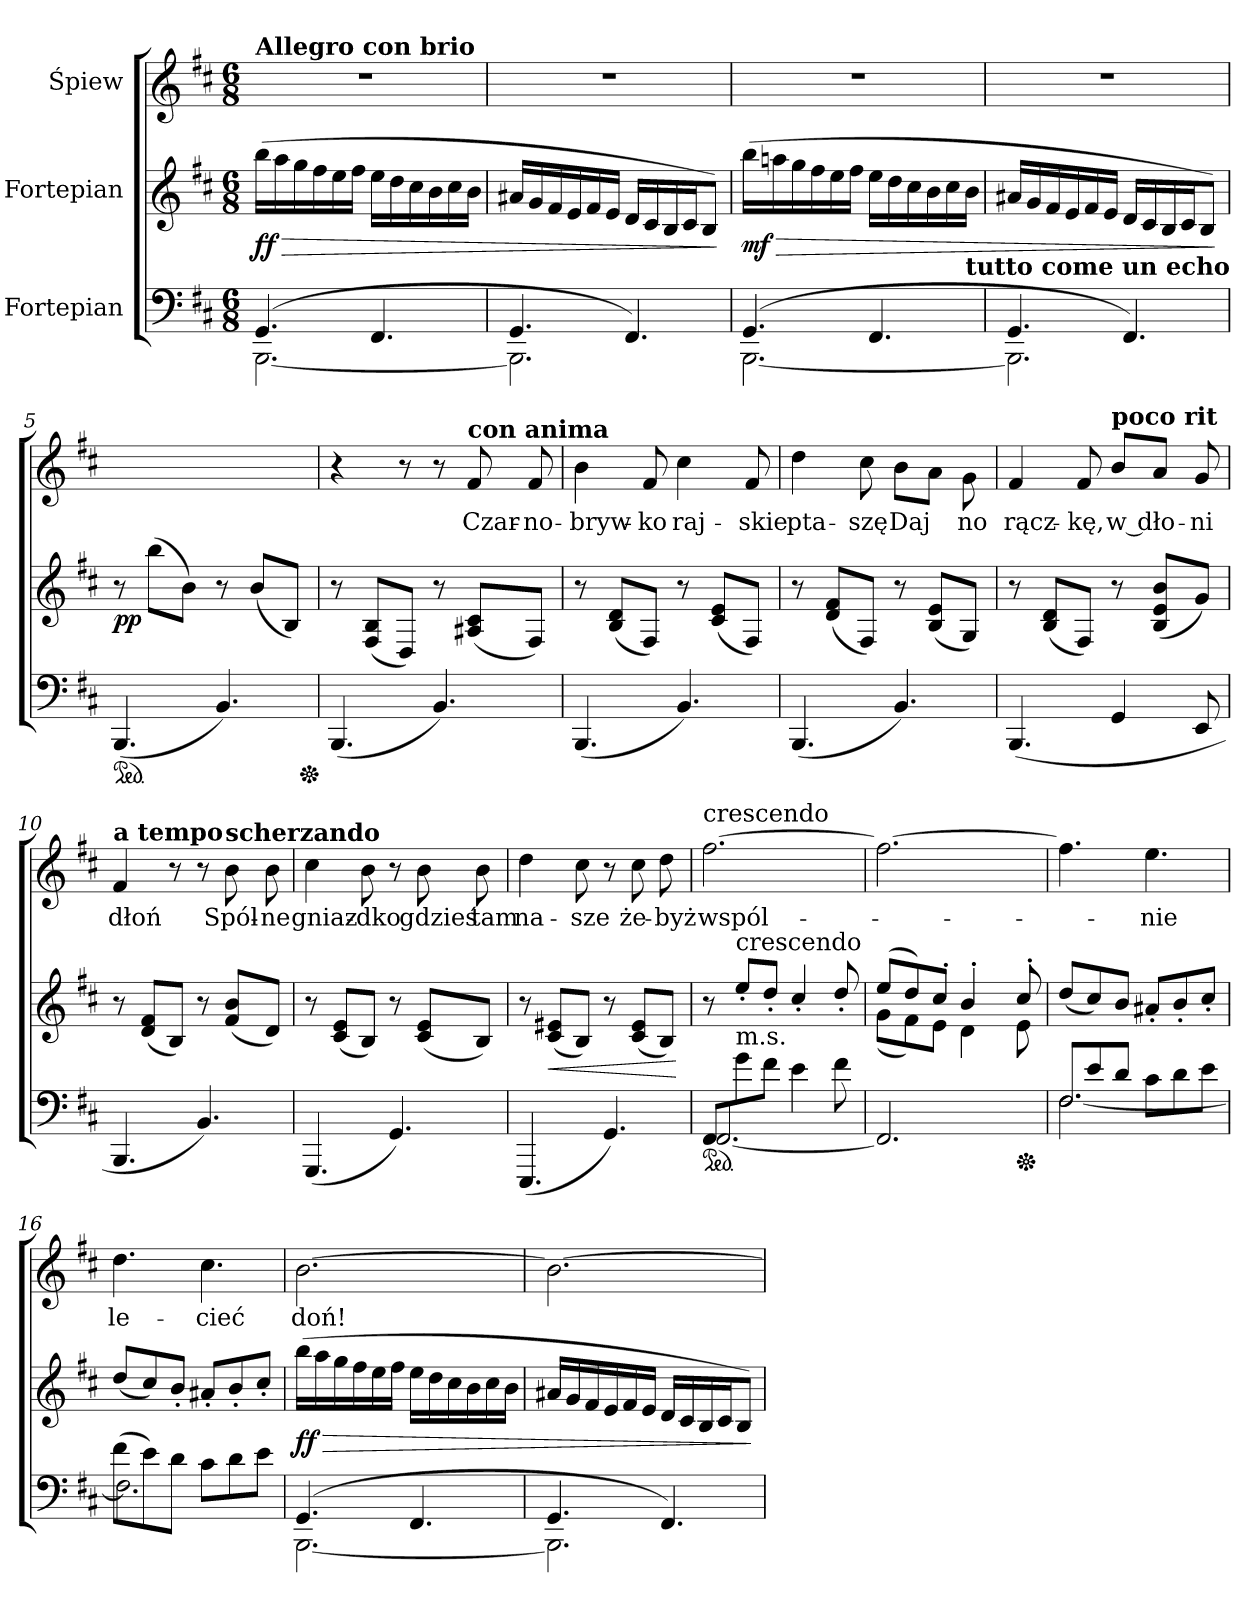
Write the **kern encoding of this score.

**kern	**kern	**dynam	**kern	**text
*part3	*part2	*part2	*part1	*part1
*staff3	*staff2	*staff2	*staff1	*staff1
*I"Fortepian	*I"Fortepian	*	*I"Śpiew	*
*clefF4	*clefG2	*	*clefG2	*
*k[f#c#]	*k[f#c#]	*	*k[f#c#]	*
*b:	*b:	*	*b:	*
*M6/8	*M6/8	*	*M6/8	*
=1	=1	=1	=1	=1
*^	*	*	*	*
!	!	!	!	!LO:TX:a:B:t=Allegro con brio	!
!	!	!	!LO:HP:b	!	!
(4.GG/	[2.BBB\	(16bb\LL	> ff	2.r	.
.	.	16aa\	.	.	.
.	.	16gg\	.	.	.
.	.	16ff#\	.	.	.
.	.	16ee\	.	.	.
.	.	16ff#\JJ	.	.	.
4.FF#/	.	16ee\LL	.	.	.
.	.	16dd\	.	.	.
.	.	16cc#\	.	.	.
.	.	16b\	.	.	.
.	.	16cc#\	.	.	.
.	.	16b\JJ	.	.	.
=2	=2	=2	=2	=2	=2
4.GG/	2.BBB\]	16a#X/LL	.	2.r	.
.	.	16g/	.	.	.
.	.	16f#/	.	.	.
.	.	16e/	.	.	.
.	.	16f#/	.	.	.
.	.	16e/JJ	.	.	.
4.FF#/)	.	16d/LL	.	.	.
.	.	16c#/	.	.	.
.	.	16B/	.	.	.
.	.	16c#/J	.	.	.
.	.	8B/J)	.	.	.
*v	*v	*	*	*	*
.	.	]	.	.
=3	=3	=3	=3	=3
*^	*	*	*	*
!	!	!	!LO:HP:b	!	!
(4.GG/	[2.BBB\	(16bb\LL	> mf	2.r	.
.	.	16aan\	.	.	.
.	.	16gg\	.	.	.
.	.	16ff#\	.	.	.
.	.	16ee\	.	.	.
.	.	16ff#\JJ	.	.	.
4.FF#/	.	16ee\LL	.	.	.
.	.	16dd\	.	.	.
.	.	16cc#\	.	.	.
.	.	16b\	.	.	.
.	.	16cc#\	.	.	.
!	!	!LO:TX:b:B:t=tutto come un echo	!	!	!
.	.	16b\JJ	.	.	.
=4	=4	=4	=4	=4	=4
4.GG/	2.BBB\]	16a#X/LL	.	2.r	.
.	.	16g/	.	.	.
.	.	16f#/	.	.	.
.	.	16e/	.	.	.
.	.	16f#/	.	.	.
.	.	16e/JJ	.	.	.
4.FF#/)	.	16d/LL	.	.	.
.	.	16c#/	.	.	.
.	.	16B/	.	.	.
.	.	16c#/J	.	.	.
.	.	8B/J)	.	.	.
*v	*v	*	*	*	*
.	.	]	.	.
=5	=5	=5	=5	=5
*ped	*	*	*	*
(4.BBB/	8r	pp	2.ryy	.
.	(8bb\L	.	.	.
.	8b\J)	.	.	.
4.BB/)	8r	.	.	.
.	(8b/L	.	.	.
.	8B/J)	.	.	.
*Xped	*	*	*	*
=6	=6	=6	=6	=6
(4.BBB/	8r	.	4r	.
.	(8F#/ 8B/L	.	.	.
.	8D/J)	.	8r	.
4.BB/)	8r	.	8r	.
!	!	!	!LO:TX:a:B:t=con anima	!
.	(8A#X/ 8c#/L	.	8f#/	Czar-
.	8F#/J)	.	8f#/	-no-
=7	=7	=7	=7	=7
(4.BBB/	8r	.	4b\	-bryw-
.	(8B/ 8d/L	.	.	.
.	8F#/J)	.	8f#/	-ko
4.BB/)	8r	.	4cc#\	raj-
.	(8c#/ 8e/L	.	.	.
.	8F#/J)	.	8f#/	-skie
=8	=8	=8	=8	=8
(4.BBB/	8r	.	4dd\	pta-
.	(8d/ 8f#/L	.	.	.
.	8F#/J)	.	8cc#\	-szę
4.BB/)	8r	.	8b\L	Daj
.	(8B/ 8e/L	.	8a\J	.
.	8G/J)	.	8g\	no
=9	=9	=9	=9	=9
(4.BBB/	8r	.	4f#/	rącz-
.	(8B/ 8d/L	.	.	.
.	8F#/J)	.	8f#/	-kę,
!	!	!	!LO:TX:a:B:t=poco rit	!
4GG/	8r	.	8b/L	w dło-
.	(8B/ 8e/ 8b/L	.	8a/J	.
8EE/	8g/J)	.	8g/	-ni
=10	=10	=10	=10	=10
!	!	!	!LO:TX:a:B:t=a tempo	!
4.BBB/	8r	.	4f#/	dłoń
.	(8d/ 8f#/L	.	.	.
.	8B/J)	.	8r	.
4.BB/)	8r	.	8r	.
!	!	!	!LO:TX:a:B:t=scherzando	!
.	(8f#/ 8b/L	.	8b\	Spól-
.	8d/J)	.	8b\	-ne
=11	=11	=11	=11	=11
(4.GGG/	8r	.	4cc#\	gniaz-
.	(8c#/ 8e/L	.	.	.
.	8B/J)	.	8b\	-dko
4.GG/)	8r	.	8r	.
.	(8c#/ 8e/L	.	8b\	gdzieś
.	8B/J)	.	8b\	tam
=12	=12	=12	=12	=12
(4.EEE/	8r	.	4dd\	na-
!	!	!LO:HP:b	!	!
.	(8c#/ 8e#X/L	<	.	.
.	8B/J)	.	8cc#\	-sze
4.GG/)	8r	.	8r	.
.	(8c#/ 8e#/L	.	8cc#\	że-
.	8B/J)	.	8dd\	-byż
.	.	[	.	.
=13	=13	=13	=13	=13
!	!	!	!LO:TX:a:t=crescendo	!
!LO:N:vis=2	!	!	!	!
*^	*	*	*	*
*ped	*	*	*	*	*
8FF#/	[2.FF#/	8r	.	[2.ff#\	wspól-
!	!	!LO:TX:t=crescendo	!	!	!
!LO:TX:a:t=m.s.	!	!	!	!	!
8g\	.	8ee'/L	.	.	.
8f#\J	.	8dd'/J	.	.	.
4e\	.	4cc#'/	.	.	.
8f#\	.	8dd'/	.	.	.
=14	=14	=14	=14	=14	=14
*	*	*^	*	*	*
2.FF#/]	2ryy	(8ee/L	(8g\L	.	2.ff#\_	.
.	.	8dd/)	8f#\)	.	.	.
.	.	8cc#'/J	8e\J	.	.	.
.	.	4b'/	4d\	.	.	.
.	8ryy	.	.	.	.	.
*Xped	*	*	*	*	*	*
.	8ryy	8cc#'/	8e\	.	.	.
=15	=15	=15	=15	=15	=15	=15
!LO:N:vis=2.	!	!	!	!	!	!
*	*	*v	*v	*	*	*
8F#\	[2.F#\	(>8dd/L	.	4.ff#\]	.
8e/	.	8cc#/)	.	.	.
8d/J	.	8b/J	.	.	.
8c#\L	.	8a#X'/L	.	4.ee\	-nie
8d\	.	8b'/	.	.	.
8e\J	.	8cc#'/J	.	.	.
=16	=16	=16	=16	=16	=16
(8f#\L	2.F#\]	(8dd/L	.	4.dd\	le-
8e\)	.	8cc#/)	.	.	.
8d\J	.	8b'/J	.	.	.
8c#\L	.	8a#X'/L	.	4.cc#\	-cieć
8d\	.	8b'/	.	.	.
8e\J	.	8cc#'/J	.	.	.
=17	=17	=17	=17	=17	=17
!	!	!	!LO:HP:b	!	!
(4.GG/	[2.BBB\	(16bb\LL	> ff	[2.b\	doń!
.	.	16aa\	.	.	.
.	.	16gg\	.	.	.
.	.	16ff#\	.	.	.
.	.	16ee\	.	.	.
.	.	16ff#\JJ	.	.	.
4.FF#/	.	16ee\LL	.	.	.
.	.	16dd\	.	.	.
.	.	16cc#\	.	.	.
.	.	16b\	.	.	.
.	.	16cc#\	.	.	.
.	.	16b\JJ	.	.	.
=18	=18	=18	=18	=18	=18
4.GG/	2.BBB\]	16a#X/LL	.	2.b\_	.
.	.	16g/	.	.	.
.	.	16f#/	.	.	.
.	.	16e/	.	.	.
.	.	16f#/	.	.	.
.	.	16e/JJ	.	.	.
4.FF#/)	.	16d/LL	.	.	.
.	.	16c#/	.	.	.
.	.	16B/	.	.	.
.	.	16c#/J	.	.	.
.	.	8B/J)	.	.	.
*v	*v	*	*	*	*
.	.	]	.	.
=	=	=	=	=
*-	*-	*-	*-	*-
